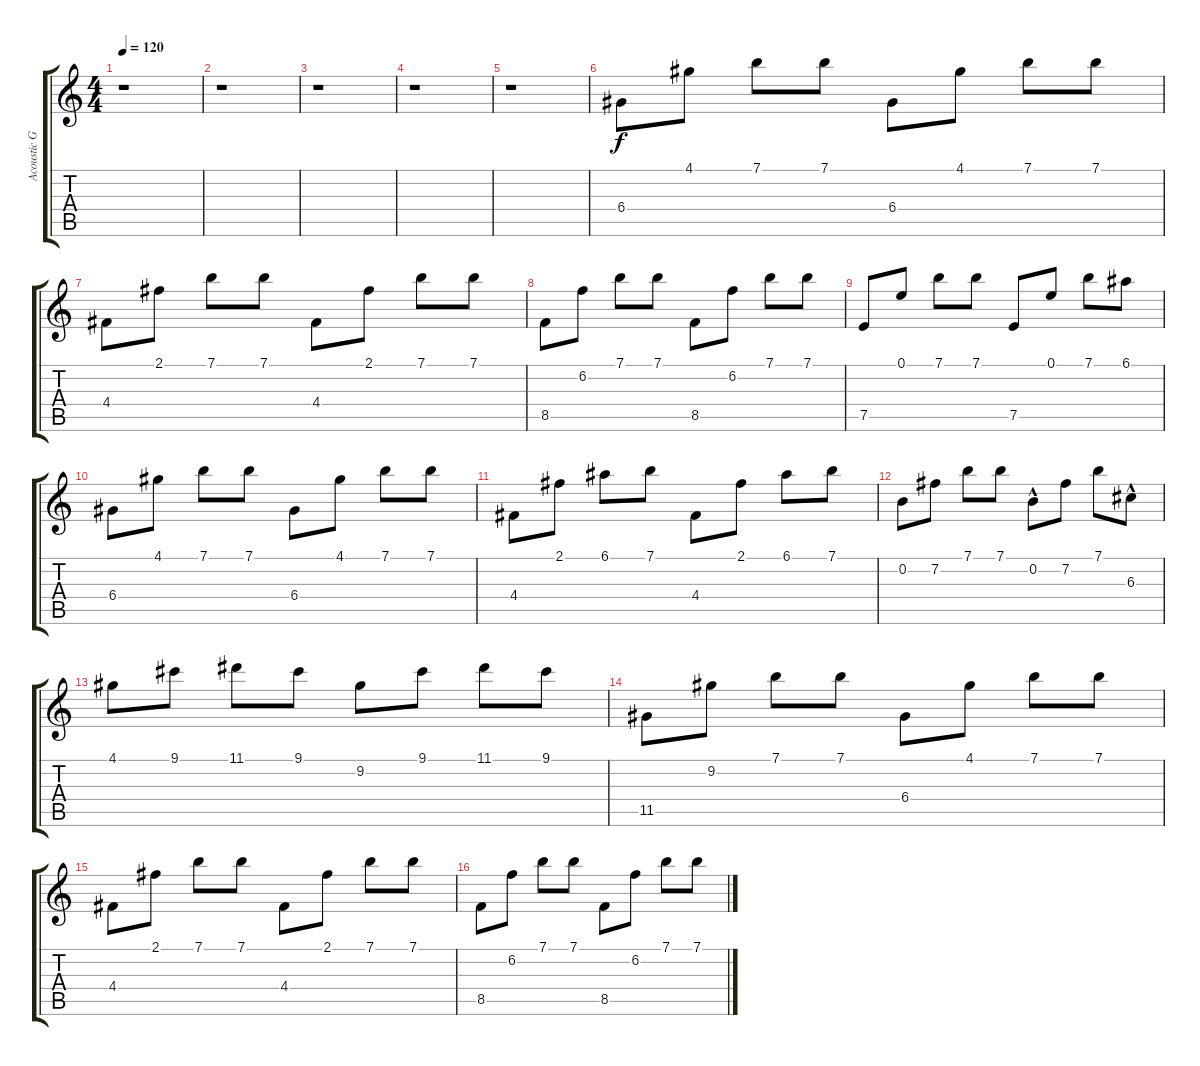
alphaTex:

\track ("Acoustic Guitar" "Acoustic G") {instrument electricguitarclean}
\staff {score tabs}
\tuning (E4 B3 G3 D3 A2 E2) {hide}
\ts (4 4)
\tempo 120
\clef g2
\ks c
r.1{dy f} |
r.1 |
r.1 |
r.1 |
r.1 |
6.4.8 4.1.8 7.1.8 7.1.8 6.4.8 4.1.8 7.1.8 7.1.8 |
4.4.8 2.1.8 7.1.8 7.1.8 4.4.8 2.1.8 7.1.8 7.1.8 |
8.5.8 6.2.8 7.1.8 7.1.8 8.5.8 6.2.8 7.1.8 7.1.8 |
7.5.8 0.1.8 7.1.8 7.1.8 7.5.8 0.1.8 7.1.8 6.1.8 |
6.4.8 4.1.8 7.1.8 7.1.8 6.4.8 4.1.8 7.1.8 7.1.8 |
4.4.8 2.1.8 6.1.8 7.1.8 4.4.8 2.1.8 6.1.8 7.1.8 |
0.2.8 7.2.8 7.1.8 7.1.8 0.2{hac}.8 7.2.8 7.1.8 6.3{hac}.8 |
4.1.8 9.1.8 11.1.8 9.1.8 9.2.8 9.1.8 11.1.8 9.1.8 |
11.5.8 9.2.8 7.1.8 7.1.8 6.4.8 4.1.8 7.1.8 7.1.8 |
4.4.8 2.1.8 7.1.8 7.1.8 4.4.8 2.1.8 7.1.8 7.1.8 |
8.5.8 6.2.8 7.1.8 7.1.8 8.5.8 6.2.8 7.1.8 7.1.8
